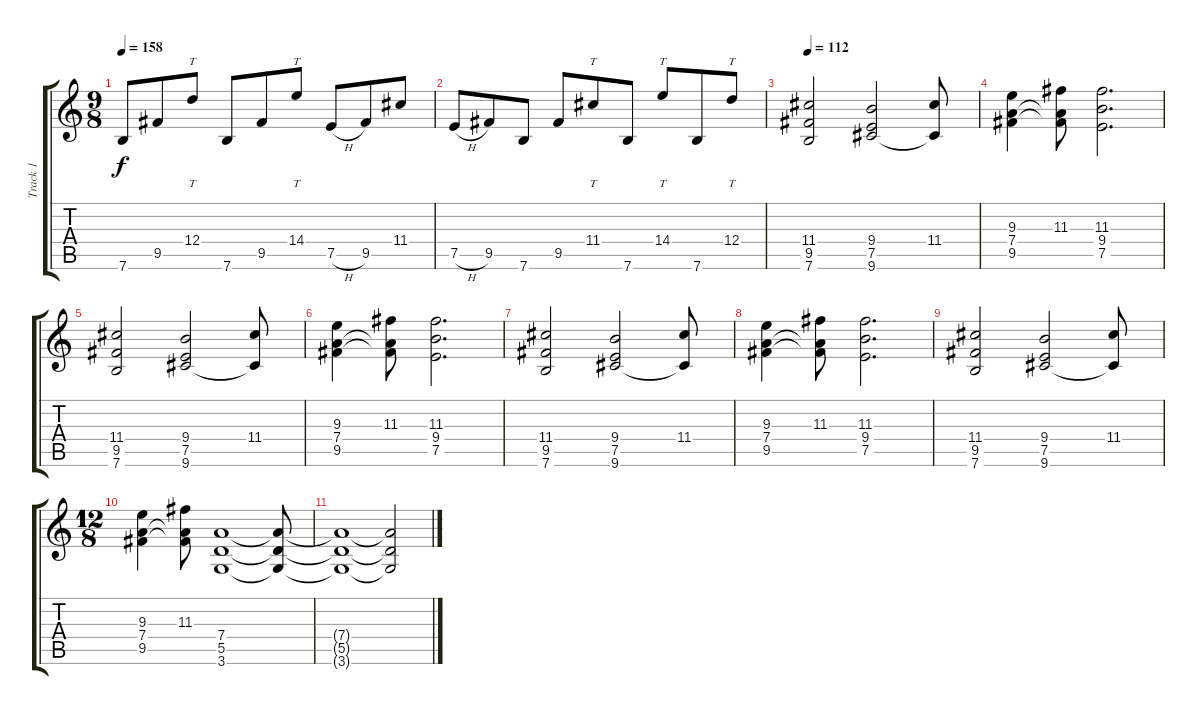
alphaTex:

\track ("Track 1" "Track 1") {instrument distortionguitar}
\staff {score tabs}
\tuning (E4 B3 G3 D3 A2 E2) {hide}
\ts (9 8)
\tempo 158
\clef g2
\ks c
7.6.8{dy f} 9.5.8 12.4.8{tt} 7.6.8 9.5.8 14.4.8{tt} 7.5{h}.8 9.5.8 11.4.8 |
7.5{h}.8 9.5.8 7.6.8 9.5.8 11.4.8{tt} 7.6.8 14.4.8{tt} 7.6.8 12.4.8{tt} |
\tempo 112
(11.4 9.5 7.6).2 (9.4 7.5 9.6).2 (11.4 9.6{t}).8 |
(9.3 7.4 9.5).4 (11.3 7.4{t} 9.5{t}).8 (11.3 9.4 7.5).2{d} |
(11.4 9.5 7.6).2 (9.4 7.5 9.6).2 (11.4 9.6{t}).8 |
(9.3 7.4 9.5).4 (11.3 7.4{t} 9.5{t}).8 (11.3 9.4 7.5).2{d} |
(11.4 9.5 7.6).2 (9.4 7.5 9.6).2 (11.4 9.6{t}).8 |
(9.3 7.4 9.5).4 (11.3 7.4{t} 9.5{t}).8 (11.3 9.4 7.5).2{d} |
(11.4 9.5 7.6).2 (9.4 7.5 9.6).2 (11.4 9.6{t}).8 |
\ts (12 8)
(9.3 7.4 9.5).4 (11.3 7.4{t} 9.5{t}).8 (7.4 5.5 3.6).1 (7.4{t} 5.5{t} 3.6{t}).8 |
(7.4{t} 5.5{t} 3.6{t}).1 (7.4{t} 5.5{t} 3.6{t}).2
